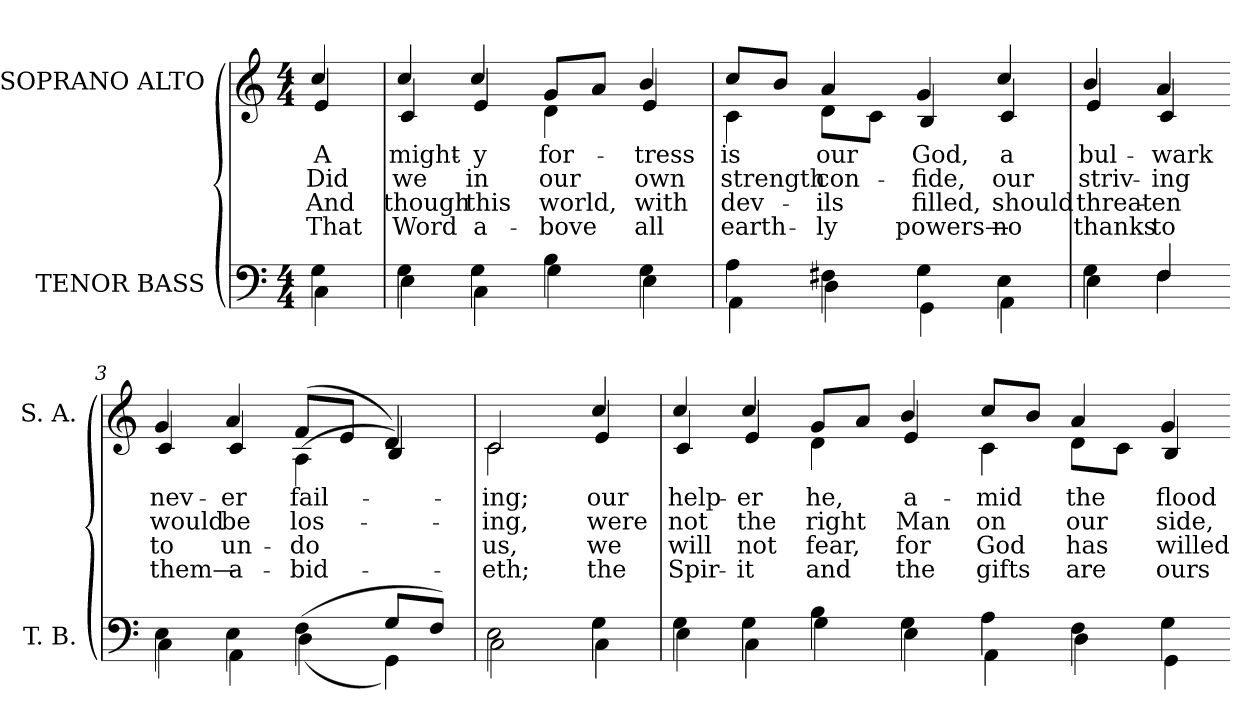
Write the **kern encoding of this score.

**kern	**kern	**text	**text	**text	**text
*part2	*part1	*part1	*part1	*part1	*part1
*staff2	*staff1	*staff1	*staff1	*staff1	*staff1
*I"TENOR BASS	*I"SOPRANO ALTO	*	*	*	*
*I'T. B.	*I'S. A.	*	*	*	*
!!LO:PB:g=z
*clefF4	*clefG2	*	*	*	*
*k[]	*k[]	*	*	*	*
*C:	*C:	*	*	*	*
*M4/4	*M4/4	*	*	*	*
=	=	=	=	=	=
*^	*	*	*	*	*
!	!	!	!LO:LY:b:color=#000000	!LO:LY:b:color=#000000	!LO:LY:b:color=#000000	!LO:LY:b:color=#000000
*	*	*^	*	*	*	*
4Gi\	4Ci\	4cci/	4ei/	A	Did	And	That
=	=	=	=	=	=	=	=
!	!	!	!	!LO:LY:b:color=#000000	!LO:LY:b:color=#000000	!LO:LY:b:color=#000000	!LO:LY:b:color=#000000
4Gi\	4Ei\	4cci/	4ci/	might-	we	though	Word
!	!	!	!	!LO:LY:b:color=#000000	!LO:LY:b:color=#000000	!LO:LY:b:color=#000000	!LO:LY:b:color=#000000
4Gi\	4Ci\	4cci/	4ei/	-y	in	this	a-
!	!	!	!	!LO:LY:b:color=#000000	!LO:LY:b:color=#000000	!LO:LY:b:color=#000000	!LO:LY:b:color=#000000
4Bi\	4Gi\	8gi/L	4di\	for-	our	world,	-bove
.	.	8ai/J	.	.	.	.	.
!	!	!	!	!LO:LY:b:color=#000000	!LO:LY:b:color=#000000	!LO:LY:b:color=#000000	!LO:LY:b:color=#000000
4Gi\	4Ei\	4bi/	4ei/	-tress	own	with	all
=1	=1	=1	=1	=1	=1	=1	=1
!	!	!	!	!LO:LY:b:color=#000000	!LO:LY:b:color=#000000	!LO:LY:b:color=#000000	!LO:LY:b:color=#000000
4Ai\	4AAi\	8cci/L	4ci\	is	strength	dev-	earth-
.	.	8bi/J	.	.	.	.	.
!	!	!	!	!LO:LY:b:color=#000000	!LO:LY:b:color=#000000	!LO:LY:b:color=#000000	!LO:LY:b:color=#000000
4F#Xi\	4Di\	4ai/	8di\L	our	con-	-ils	-ly
.	.	.	8ci\J	.	.	.	.
!	!	!	!	!LO:LY:b:color=#000000	!LO:LY:b:color=#000000	!LO:LY:b:color=#000000	!LO:LY:b:color=#000000
4Gi\	4GGi\	4gi/	4Bi/	God,	-fide,	filled,	powers—
!	!	!	!	!LO:LY:b:color=#000000	!LO:LY:b:color=#000000	!LO:LY:b:color=#000000	!LO:LY:b:color=#000000
4Ei\	4AAi\	4cci/	4ci/	a	our	should	no
=2	=2	=2	=2	=2	=2	=2	=2
!	!	!	!	!LO:LY:b:color=#000000	!LO:LY:b:color=#000000	!LO:LY:b:color=#000000	!LO:LY:b:color=#000000
4Gi\	4Ei\	4bi/	4ei/	bul-	striv-	threat-	thanks
!	!	!	!	!LO:LY:b:color=#000000	!LO:LY:b:color=#000000	!LO:LY:b:color=#000000	!LO:LY:b:color=#000000
4Fi/	4Fi\	4ai/	4ci/	-wark	-ing	-en	to
!!LO:LB:g=z	!!
=3-	=3-	=3-	=3-	=3-	=3-	=3-	=3-
!	!	!	!	!LO:LY:b:color=#000000	!LO:LY:b:color=#000000	!LO:LY:b:color=#000000	!LO:LY:b:color=#000000
4Ei\	4Ci\	4gi/	4ci/	nev-	would	to	them—
!	!	!	!	!LO:LY:b:color=#000000	!LO:LY:b:color=#000000	!LO:LY:b:color=#000000	!LO:LY:b:color=#000000
4Ei\	4AAi\	4ai/	4ci/	-er	be	un-	a-
!	!	!	!	!LO:LY:b:color=#000000	!LO:LY:b:color=#000000	!LO:LY:b:color=#000000	!LO:LY:b:color=#000000
(4Fi\	(4Di\	(8fi/L	(4Ai\	fail-	los-	-do	-bid-
.	.	8ei/J	.	.	.	.	.
8Gi/L	4GGi\)	4di/)	4Bi/)	.	.	.	.
8Fi/J)	.	.	.	.	.	.	.
=4	=4	=4	=4	=4	=4	=4	=4
!	!	!	!	!LO:LY:b:color=#000000	!LO:LY:b:color=#000000	!LO:LY:b:color=#000000	!LO:LY:b:color=#000000
2Ei\	2Ci\	2ci/	2ci\	-ing;	-ing,	us,	-eth;
!	!	!	!	!LO:LY:b:color=#000000	!LO:LY:b:color=#000000	!LO:LY:b:color=#000000	!LO:LY:b:color=#000000
4Gi\	4Ci\	4cci/	4ei/	our	were	we	the
=5	=5	=5	=5	=5	=5	=5	=5
!	!	!	!	!LO:LY:b:color=#000000	!LO:LY:b:color=#000000	!LO:LY:b:color=#000000	!LO:LY:b:color=#000000
4Gi\	4Ei\	4cci/	4ci/	help-	not	will	Spir-
!	!	!	!	!LO:LY:b:color=#000000	!LO:LY:b:color=#000000	!LO:LY:b:color=#000000	!LO:LY:b:color=#000000
4Gi\	4Ci\	4cci/	4ei/	-er	the	not	-it
!	!	!	!	!LO:LY:b:color=#000000	!LO:LY:b:color=#000000	!LO:LY:b:color=#000000	!LO:LY:b:color=#000000
4Bi\	4Gi\	8gi/L	4di\	he,	right	fear,	and
.	.	8ai/J	.	.	.	.	.
!	!	!	!	!LO:LY:b:color=#000000	!LO:LY:b:color=#000000	!LO:LY:b:color=#000000	!LO:LY:b:color=#000000
4Gi\	4Ei\	4bi/	4ei/	a-	Man	for	the
=6-	=6-	=6-	=6-	=6-	=6-	=6-	=6-
!	!	!	!	!LO:LY:b:color=#000000	!LO:LY:b:color=#000000	!LO:LY:b:color=#000000	!LO:LY:b:color=#000000
4Ai\	4AAi\	8cci/L	4ci\	-mid	on	God	gifts
.	.	8bi/J	.	.	.	.	.
!	!	!	!	!LO:LY:b:color=#000000	!LO:LY:b:color=#000000	!LO:LY:b:color=#000000	!LO:LY:b:color=#000000
4Fi\	4Di\	4ai/	8di\L	the	our	has	are
.	.	.	8ci\J	.	.	.	.
!	!	!	!	!LO:LY:b:color=#000000	!LO:LY:b:color=#000000	!LO:LY:b:color=#000000	!LO:LY:b:color=#000000
4Gi\	4GGi\	4gi/	4Bi/	flood	side,	willed	ours
*v	*v	*	*	*	*	*	*
*	*v	*v	*	*	*	*
=-	=-	=-	=-	=-	=-
*-	*-	*-	*-	*-	*-
